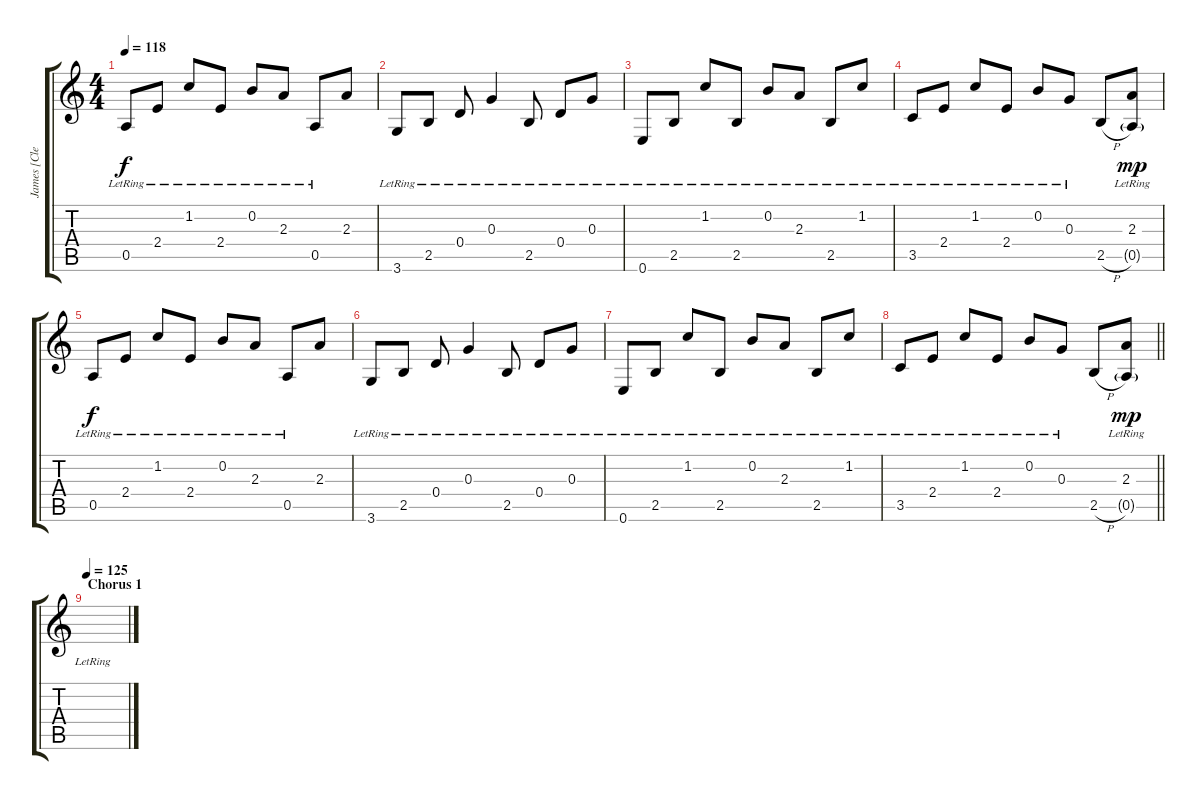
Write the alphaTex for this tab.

\track ("James [Clean]" "James [Cle") {instrument electricguitarclean}
\staff {score tabs}
\tuning (E4 B3 G3 D3 A2 E2) {hide}
\ts (4 4)
\tempo 118
\clef g2
\ks c
0.5{lr}.8{dy f} 2.4{lr}.8 1.2{lr}.8 2.4{lr}.8 0.2{lr}.8 2.3{lr}.8 0.5{lr}.8 2.3.8 |
3.6{lr}.8 2.5{lr}.8 0.4{lr}.8 0.3{lr}.4 2.5{lr}.8 0.4{lr}.8 0.3{lr}.8 |
0.6{lr}.8 2.5{lr}.8 1.2{lr}.8 2.5{lr}.8 0.2{lr}.8 2.3{lr}.8 2.5{lr}.8 1.2{lr}.8 |
3.5{lr}.8 2.4{lr}.8 1.2{lr}.8 2.4{lr}.8 0.2{lr}.8 0.3{lr}.8 2.5{h}.8 (2.3{lr} 0.5{g}).8{dy mp} |
0.5{lr}.8{dy f} 2.4{lr}.8 1.2{lr}.8 2.4{lr}.8 0.2{lr}.8 2.3{lr}.8 0.5{lr}.8 2.3.8 |
3.6{lr}.8 2.5{lr}.8 0.4{lr}.8 0.3{lr}.4 2.5{lr}.8 0.4{lr}.8 0.3{lr}.8 |
0.6{lr}.8 2.5{lr}.8 1.2{lr}.8 2.5{lr}.8 0.2{lr}.8 2.3{lr}.8 2.5{lr}.8 1.2{lr}.8 |
\barLineRight lightlight
3.5{lr}.8 2.4{lr}.8 1.2{lr}.8 2.4{lr}.8 0.2{lr}.8 0.3{lr}.8 2.5{h}.8 (2.3{lr} 0.5{g}).8{dy mp} |
\section ("" "Chorus 1")
\tempo 125
